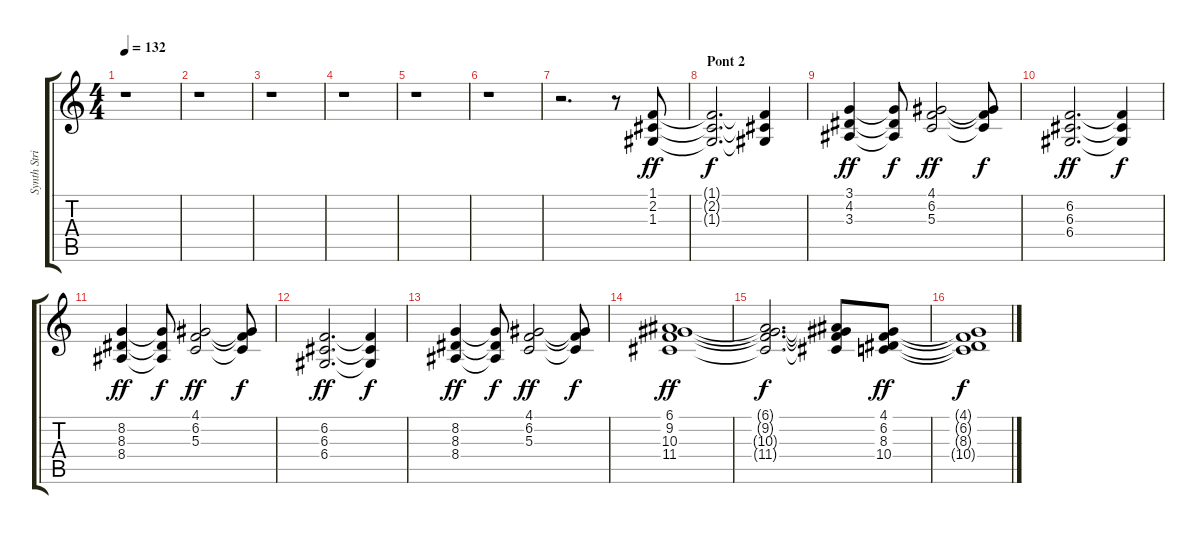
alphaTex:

\track ("Synth Strings" "Synth Stri") {instrument synthstrings1}
\staff {score tabs}
\tuning (E4 B3 G3 D3 A2 E2) {hide}
\ts (4 4)
\tempo 132
\clef g2
\ks c
r.1{dy f} |
r.1 |
r.1 |
r.1 |
r.1 |
r.1 |
r.2{d} r.8 (1.1 2.2 1.3).8{dy ff} |
\section ("" " Pont 2")
(1.1{t} 2.2{t} 1.3{t}).2{d dy f} (1.1{t} 2.2{t} 1.3{t}).4 |
(3.1 4.2 3.3).4{dy ff} (3.1{t} 4.2{t} 3.3{t}).8{dy f} (4.1 6.2 5.3).2{dy ff} (4.1{t} 6.2{t} 5.3{t}).8{dy f} |
(6.2 6.3 6.4).2{d dy ff} (6.2{t} 6.3{t} 6.4{t}).4{dy f} |
(8.2 8.3 8.4).4{dy ff} (8.2{t} 8.3{t} 8.4{t}).8{dy f} (4.1 6.2 5.3).2{dy ff} (4.1{t} 6.2{t} 5.3{t}).8{dy f} |
(6.2 6.3 6.4).2{d dy ff} (6.2{t} 6.3{t} 6.4{t}).4{dy f} |
(8.2 8.3 8.4).4{dy ff} (8.2{t} 8.3{t} 8.4{t}).8{dy f} (4.1 6.2 5.3).2{dy ff} (4.1{t} 6.2{t} 5.3{t}).8{dy f} |
(6.1 9.2 10.3 11.4).1{dy ff} |
(6.1{t} 9.2{t} 10.3{t} 11.4{t}).2{d dy f} (6.1{t} 9.2{t} 10.3{t} 11.4{t}).8 (4.1 6.2 8.3 10.4).8{dy ff} |
(4.1{t} 6.2{t} 8.3{t} 10.4{t}).1{dy f}
